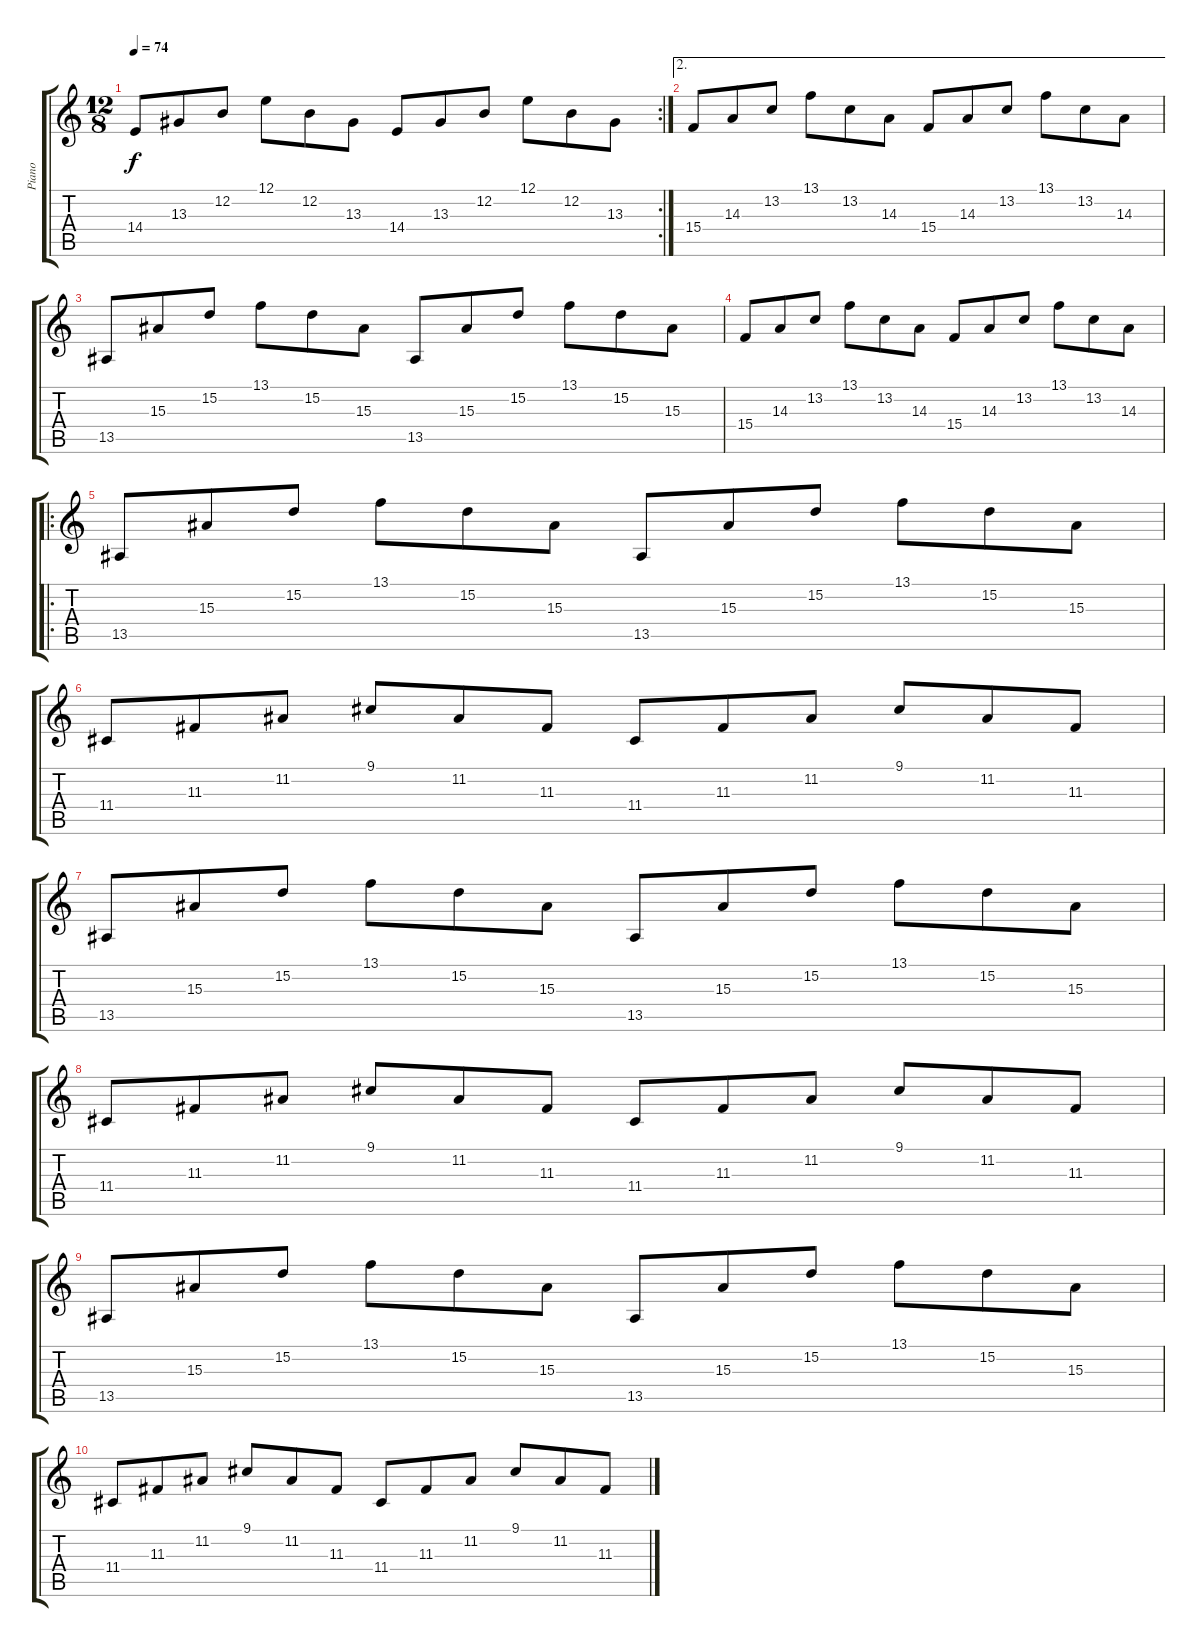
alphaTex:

\track ("Piano" "Piano") {instrument acousticgrandpiano}
\staff {score tabs}
\tuning (E4 B3 G3 D3 A2 E2) {hide}
\rc 2
\ts (12 8)
\tempo 74
\clef g2
\ks c
14.4.8{dy f} 13.3.8 12.2.8 12.1.8 12.2.8 13.3.8 14.4.8 13.3.8 12.2.8 12.1.8 12.2.8 13.3.8 |
\ae 2
15.4.8{volume 10} 14.3.8 13.2.8 13.1.8 13.2.8 14.3.8 15.4.8 14.3.8 13.2.8 13.1.8 13.2.8 14.3.8 |
13.5.8{volume 13} 15.3.8 15.2.8 13.1.8 15.2.8 15.3.8 13.5.8 15.3.8 15.2.8 13.1.8 15.2.8 15.3.8 |
15.4.8 14.3.8 13.2.8 13.1.8 13.2.8 14.3.8 15.4.8 14.3.8 13.2.8 13.1.8 13.2.8 14.3.8 |
\ro
13.5.8 15.3.8 15.2.8 13.1.8 15.2.8 15.3.8 13.5.8 15.3.8 15.2.8 13.1.8 15.2.8 15.3.8 |
11.4.8 11.3.8 11.2.8 9.1.8 11.2.8 11.3.8 11.4.8 11.3.8 11.2.8 9.1.8 11.2.8 11.3.8 |
13.5.8 15.3.8 15.2.8 13.1.8 15.2.8 15.3.8 13.5.8 15.3.8 15.2.8 13.1.8 15.2.8 15.3.8 |
11.4.8 11.3.8 11.2.8 9.1.8 11.2.8 11.3.8 11.4.8 11.3.8 11.2.8 9.1.8 11.2.8 11.3.8 |
13.5.8 15.3.8 15.2.8 13.1.8 15.2.8 15.3.8 13.5.8 15.3.8 15.2.8 13.1.8 15.2.8 15.3.8 |
11.4.8 11.3.8 11.2.8 9.1.8 11.2.8 11.3.8 11.4.8 11.3.8 11.2.8 9.1.8 11.2.8 11.3.8
